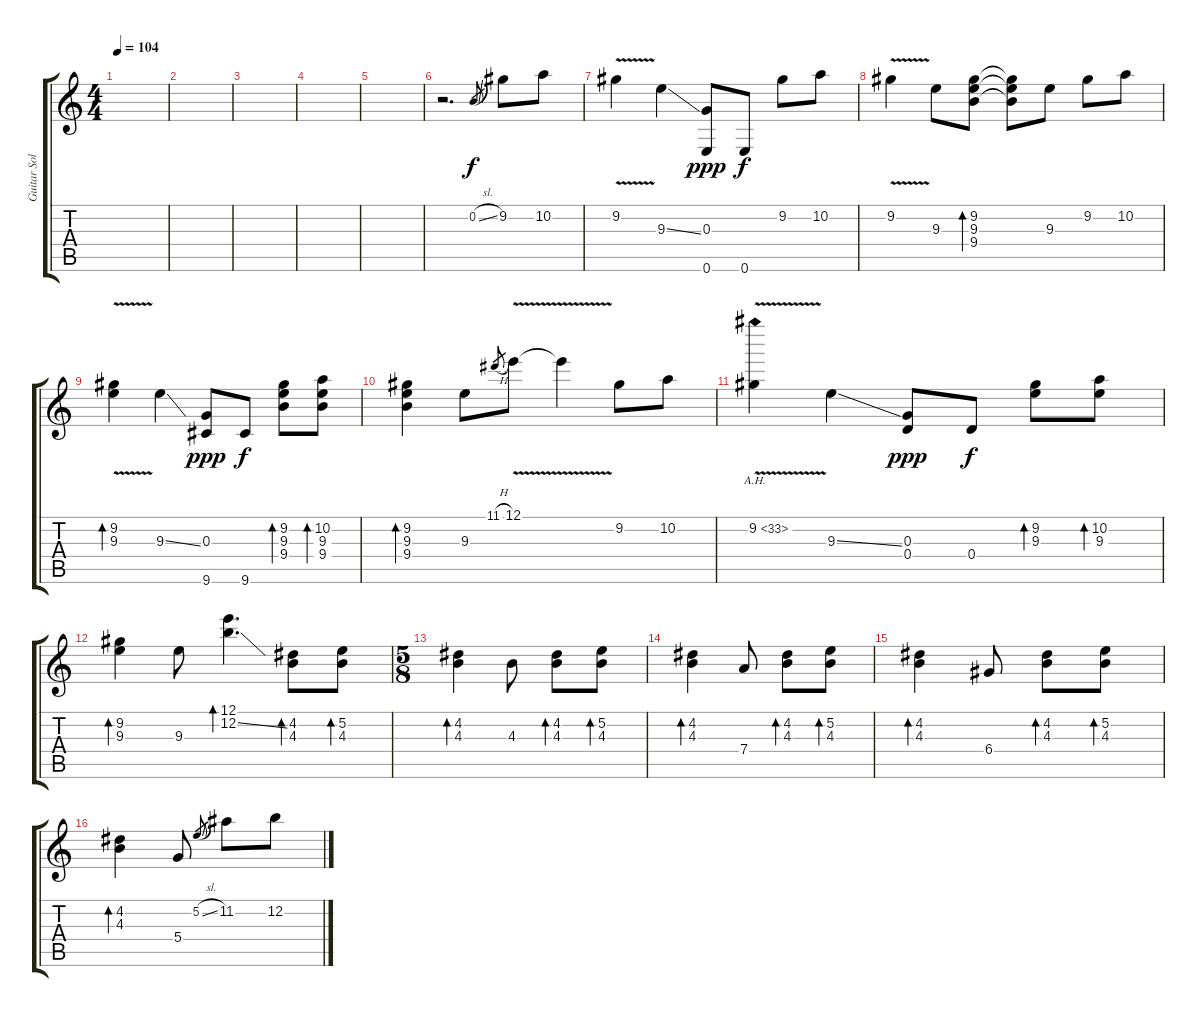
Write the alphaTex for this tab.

\track ("Guitar Solo" "Guitar Sol") {instrument overdrivenguitar}
\staff {score tabs}
\tuning (E4 B3 G3 D3 A2 E2) {hide}
\ts (4 4)
\tempo 104
\clef g2
\ks c
|
|
|
|
|
r.2{d} 0.2{sl}.8{gr} 9.2.8{dy f} 10.2.8 |
9.2{v}.4 9.3{ss}.4 (0.3 0.6).8{dy ppp} 0.6.8{dy f} 9.2.8 10.2.8 |
9.2{v}.4 9.3.8 (9.2 9.3 9.4).8{bd 30} (9.2{t} 9.3{t} 9.4{t}).8 9.3.8 9.2.8 10.2.8 |
(9.2{v} 9.3{v}).4{bd 30} 9.3{ss}.4 (0.3 9.6).8{dy ppp} 9.6.8{dy f} (9.2 9.3 9.4).8{bd 30} (10.2 9.3 9.4).8{bd 30} |
(9.2 9.3 9.4).4{bd 30} 9.3.8 11.1{h}.8{gr} 12.1{v}.8 12.1{t}.4 9.2.8 10.2.8 |
9.2{ah 24 v}.4 9.3{ss}.4 (0.3 0.4).8{dy ppp} 0.4.8{dy f} (9.2 9.3).8{bd 30} (10.2 9.3).8{bd 30} |
(9.2 9.3).4{bd 30} 9.3.8 (12.1 12.2{ss}).4{d bd 30} (4.2 4.3).8{bd 30} (5.2 4.3).8{bd 30} |
\ts (5 8)
(4.2 4.3).4{bd 30} 4.3.8 (4.2 4.3).8{bd 30} (5.2 4.3).8{bd 30} |
(4.2 4.3).4{bd 30} 7.4.8 (4.2 4.3).8{bd 30} (5.2 4.3).8{bd 30} |
(4.2 4.3).4{bd 30} 6.4.8 (4.2 4.3).8{bd 30} (5.2 4.3).8{bd 30} |
(4.2 4.3).4{bd 30} 5.4.8 5.2{sl}.8{gr} 11.2.8 12.2.8
